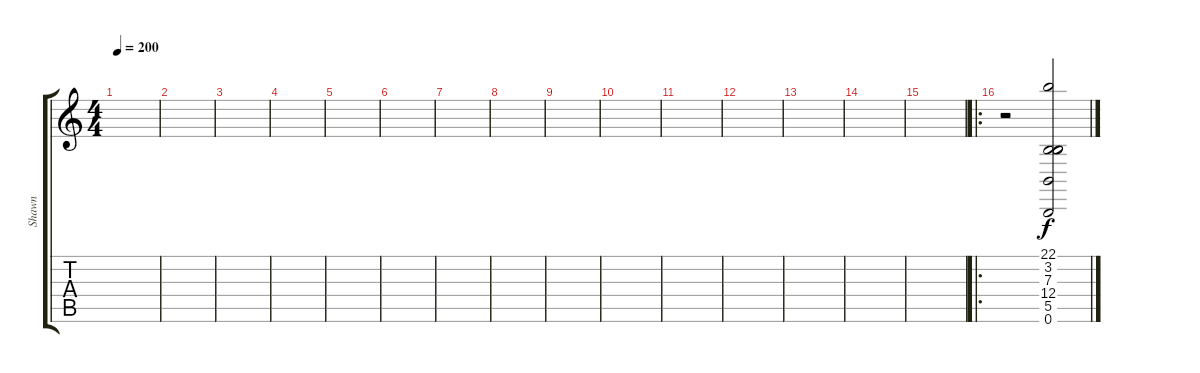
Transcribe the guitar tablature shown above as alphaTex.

\track ("Shawn" "Shawn") {instrument agogo}
\staff {score tabs}
\tuning (Db4 Ab3 E3 B2 Gb2 B1) {hide}
\ts (4 4)
\tempo 200
\clef g2
\ks c
|
|
|
|
|
|
|
|
|
|
|
|
|
|
|
\ro
r.2 (22.1 3.2 7.3 12.4 5.5 0.6).2
